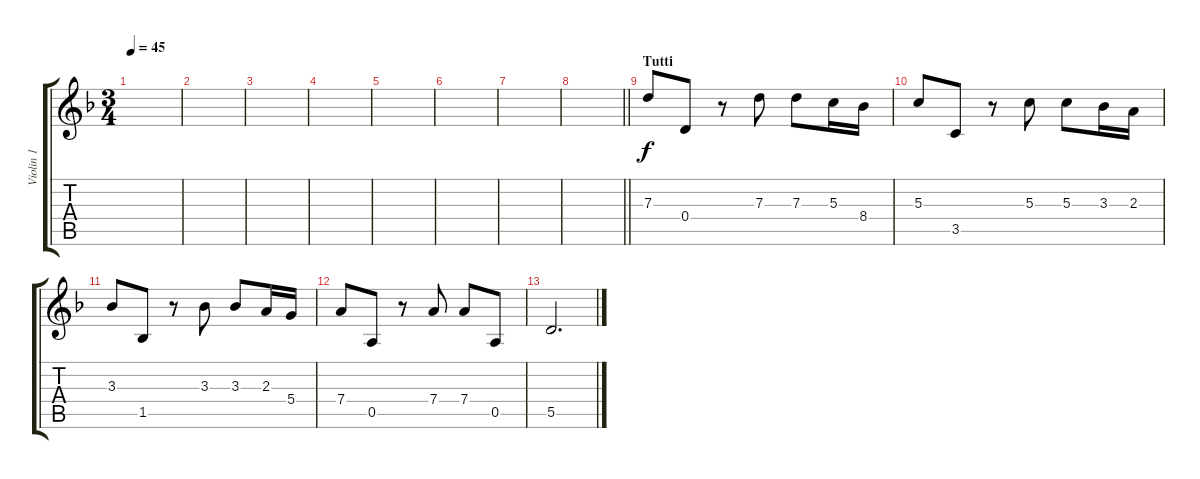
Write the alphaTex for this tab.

\track ("Violin 1" "Violin 1") {instrument overdrivenguitar}
\staff {score tabs}
\tuning (E4 B3 G3 D3 A2 E2) {hide}
\ts (3 4)
\tempo 45
\clef g2
\ks dminor
|
|
|
|
|
|
|
\barLineRight lightlight
|
\section ("" "Tutti")
7.3.8 0.4.8 r.8 7.3.8 7.3.8 5.3.16 8.4.16 |
5.3.8 3.5.8 r.8 5.3.8 5.3.8 3.3.16 2.3.16 |
3.3.8 1.5.8 r.8 3.3.8 3.3.8 2.3.16 5.4.16 |
7.4.8 0.5.8 r.8 7.4.8 7.4.8 0.5.8 |
5.5.2{d}
